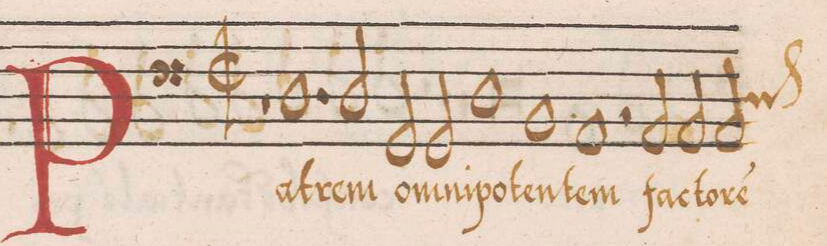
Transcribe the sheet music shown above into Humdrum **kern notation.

**kern	**text
*I"BASSVS	*
*clefF4	*
*k[]	*
*met(C|)	*
*M2/1	*
1rD	.
1.D	Pa-
=2-	=2-
2D/	-trem
2GG/	om-
2GG/	-ni-
=3-	=3-
1D	-po-
1BB	-ten-
=4-	=4-
1AA	-tem
2rBB	.
2AA/	fac-
=5-	=5-
2AA/	-to-
*custos:D	*
2AA/	-re(m)
*-	*-
